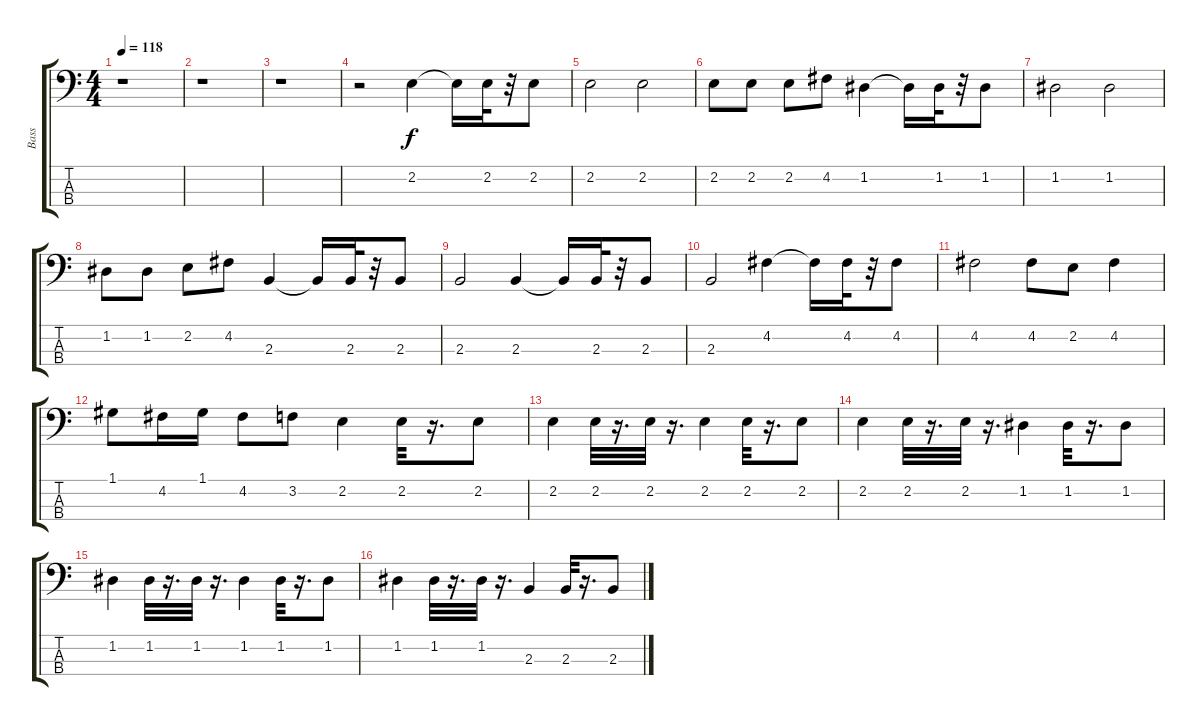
\track ("Bass" "Bass") {instrument electricbassfinger}
\staff {score tabs}
\tuning (G2 D2 A1 E1) {hide}
\ts (4 4)
\tempo 118
\clef f4
\ks c
r.1{dy f} |
r.1 |
r.1 |
r.2 2.2.4 2.2{t}.16 2.2.32 r.32 2.2.8 |
2.2.2 2.2.2 |
2.2.8 2.2.8 2.2.8 4.2.8 1.2.4 1.2{t}.16 1.2.32 r.32 1.2.8 |
1.2.2 1.2.2 |
1.2.8 1.2.8 2.2.8 4.2.8 2.3.4 2.3{t}.16 2.3.32 r.32 2.3.8 |
2.3.2 2.3.4 2.3{t}.16 2.3.32 r.32 2.3.8 |
2.3.2 4.2.4 4.2{t}.16 4.2.32 r.32 4.2.8 |
4.2.2 4.2.8 2.2.8 4.2.4 |
1.1.8 4.2.16 1.1.16 4.2.8 3.2.8 2.2.4 2.2.32 r.16{d} 2.2.8 |
2.2.4 2.2.32 r.16{d} 2.2.32 r.16{d} 2.2.4 2.2.32 r.16{d} 2.2.8 |
2.2.4 2.2.32 r.16{d} 2.2.32 r.16{d} 1.2.4 1.2.32 r.16{d} 1.2.8 |
1.2.4 1.2.32 r.16{d} 1.2.32 r.16{d} 1.2.4 1.2.32 r.16{d} 1.2.8 |
1.2.4 1.2.32 r.16{d} 1.2.32 r.16{d} 2.3.4 2.3.32 r.16{d} 2.3.8
